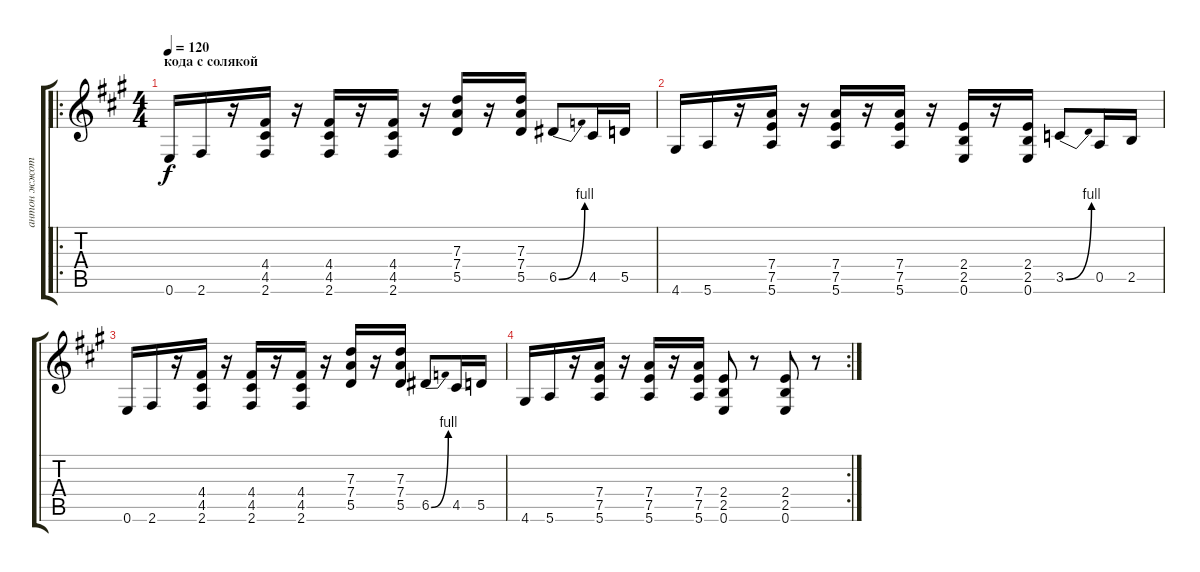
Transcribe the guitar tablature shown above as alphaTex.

\track ("антон жжот" "антон жжот") {instrument overdrivenguitar}
\staff {score tabs}
\tuning (E4 B3 G3 D3 A2 E2) {hide}
\ro
\ts (4 4)
\section ("" "кода с солякой")
\tempo 120
\clef g2
\ks f#minor
0.6.16{dy f} 2.6.16 r.16 (4.4 4.5 2.6).16 r.16 (4.4 4.5 2.6).16 r.16 (4.4 4.5 2.6).16 r.16 (7.3 7.4 5.5).16 r.16 (7.3 7.4 5.5).16 6.5{be (bend 0 0 60 4)}.8 4.5.16 5.5.16 |
4.6.16 5.6.16 r.16 (7.4 7.5 5.6).16 r.16 (7.4 7.5 5.6).16 r.16 (7.4 7.5 5.6).16 r.16 (2.4 2.5 0.6).16 r.16 (2.4 2.5 0.6).16 3.5{be (bend 0 0 60 4)}.8 0.5.16 2.5.16 |
0.6.16 2.6.16 r.16 (4.4 4.5 2.6).16 r.16 (4.4 4.5 2.6).16 r.16 (4.4 4.5 2.6).16 r.16 (7.3 7.4 5.5).16 r.16 (7.3 7.4 5.5).16 6.5{be (bend 0 0 60 4)}.8 4.5.16 5.5.16 |
\rc 2
4.6.16 5.6.16 r.16 (7.4 7.5 5.6).16 r.16 (7.4 7.5 5.6).16 r.16 (7.4 7.5 5.6).16 (2.4 2.5 0.6).8 r.8 (2.4 2.5 0.6).8 r.8
